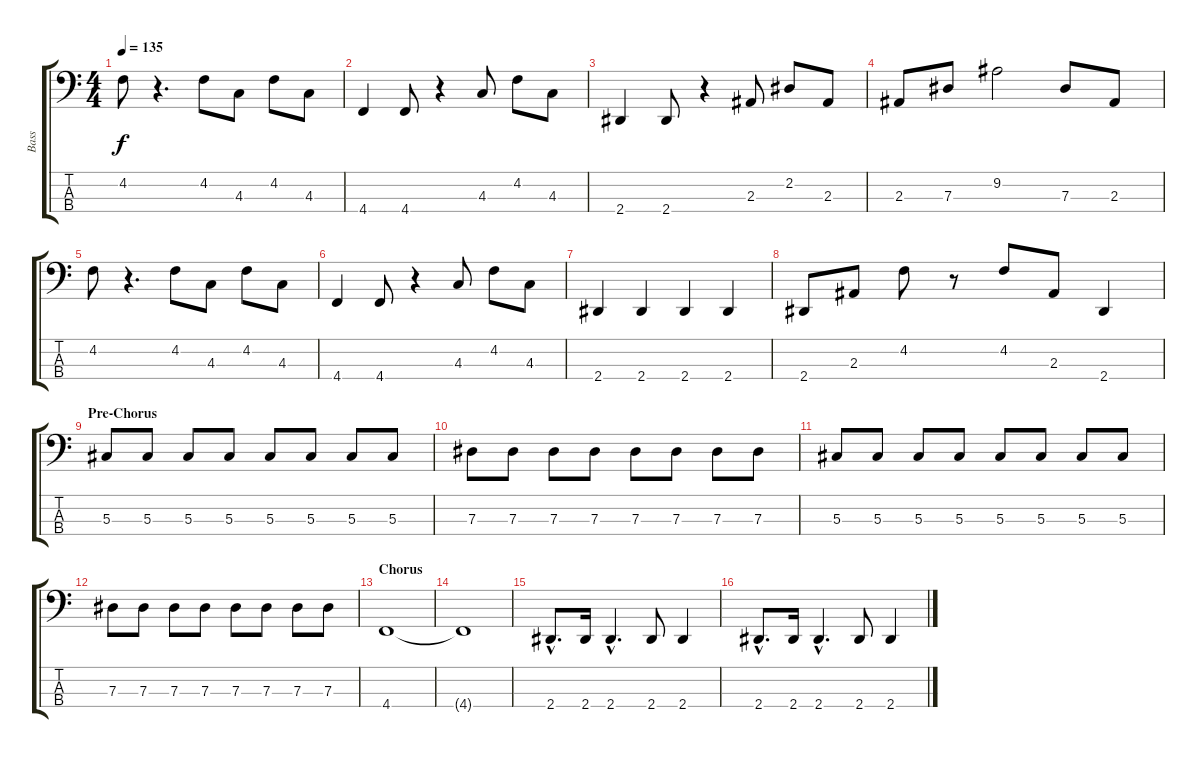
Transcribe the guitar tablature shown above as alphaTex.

\track ("Bass" "Bass") {instrument electricbassfinger}
\staff {score tabs}
\tuning (Gb2 Db2 Ab1 Db1) {hide}
\ts (4 4)
\tempo 135
\clef f4
\ks c
4.2.8{dy f} r.4{d} 4.2.8 4.3.8 4.2.8 4.3.8 |
4.4.4 4.4.8 r.4 4.3.8 4.2.8 4.3.8 |
2.4.4 2.4.8 r.4 2.3.8 2.2.8 2.3.8 |
2.3.8 7.3.8 9.2.2 7.3.8 2.3.8 |
4.2.8 r.4{d} 4.2.8 4.3.8 4.2.8 4.3.8 |
4.4.4 4.4.8 r.4 4.3.8 4.2.8 4.3.8 |
2.4.4 2.4.4 2.4.4 2.4.4 |
2.4.8 2.3.8 4.2.8 r.8 4.2.8 2.3.8 2.4.4 |
\section ("" "Pre-Chorus")
5.3.8 5.3.8 5.3.8 5.3.8 5.3.8 5.3.8 5.3.8 5.3.8 |
7.3.8 7.3.8 7.3.8 7.3.8 7.3.8 7.3.8 7.3.8 7.3.8 |
5.3.8 5.3.8 5.3.8 5.3.8 5.3.8 5.3.8 5.3.8 5.3.8 |
7.3.8 7.3.8 7.3.8 7.3.8 7.3.8 7.3.8 7.3.8 7.3.8 |
\section ("" "Chorus")
4.4.1 |
4.4{t}.1 |
2.4{hac}.8{d} 2.4.16 2.4{hac}.4{d} 2.4.8 2.4.4 |
2.4{hac}.8{d} 2.4.16 2.4{hac}.4{d} 2.4.8 2.4.4
